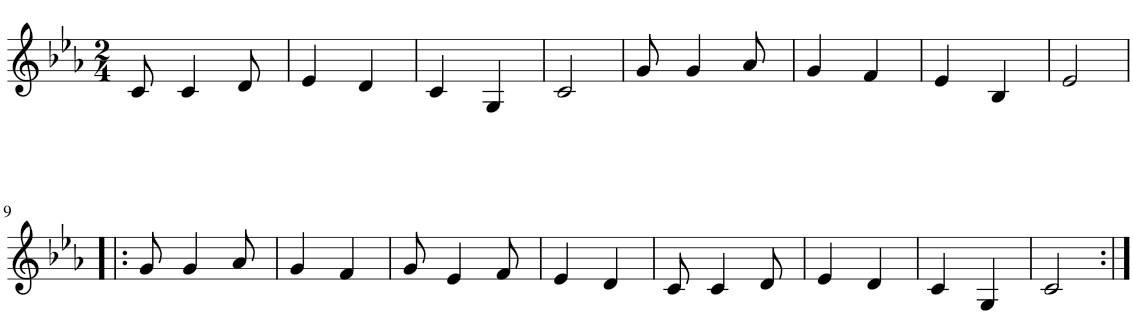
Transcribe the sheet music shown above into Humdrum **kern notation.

**kern
*part1
*staff1
*I"Voice
*clefG2
*k[b-e-a-]
*M2/4
=1
8c/
4c/
8d/
=2
4e-/
4d/
=3
4c/
4G/
=4
2c/
=5
8g/
4g/
8a-/
=6
4g/
4f/
=7
4e-/
4B-/
=8
2e-/
!!LO:LB:g=z
=9!|:
8g/
4g/
8a-/
=10
4g/
4f/
=11
8g/
4e-/
8f/
=12
4e-/
4d/
=13
8c/
4c/
8d/
=14
4e-/
4d/
=15
4c/
4G/
=16
2c/
=:|!
*-
